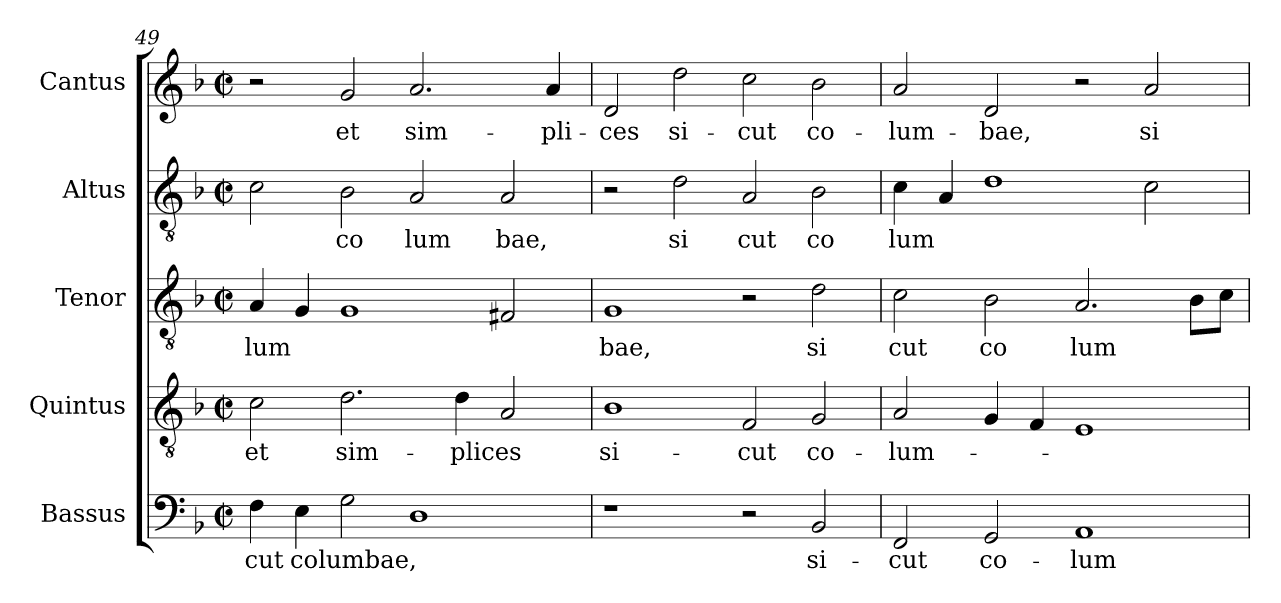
**kern	**text	**kern	**text	**kern	**text	**kern	**text	**kern	**text
*part5	*part5	*part4	*part4	*part3	*part3	*part2	*part2	*part1	*part1
*staff5	*staff5	*staff4	*staff4	*staff3	*staff3	*staff2	*staff2	*staff1	*staff1
*I"Bassus	*	*I"Quintus	*	*I"Tenor	*	*I"Altus	*	*I"Cantus	*
*clefF4	*	*clefGv2	*	*clefGv2	*	*clefGv2	*	*clefG2	*
*k[b-]	*	*k[b-]	*	*k[b-]	*	*k[b-]	*	*k[b-]	*
*F:	*	*F:	*	*F:	*	*F:	*	*F:	*
*M2/2	*	*M2/2	*	*M2/2	*	*M2/2	*	*M2/2	*
*met(c|)	*	*met(c|)	*	*met(c|)	*	*met(c|)	*	*met(c|)	*
=49	=49	=49	=49	=49	=49	=49	=49	=49	=49
!	!LO:LY:b:cj	!	!LO:LY:b:cj	!	!LO:LY:b	!	!	!	!
4F\	-cut	2c\	et	4A/	lum	2c\	.	2r	.
!	!LO:LY:b	!	!	!	!	!	!	!	!
4E\	columbae,	.	.	4G/	.	.	.	.	.
!	!	!	!LO:LY:b:cj	!	!	!	!LO:LY:b:cj	!	!LO:LY:b:cj
2G\	.	2.d\	sim-	1G	.	2B-\	co	2g/	et
!	!	!	!	!	!	!	!LO:LY:b:cj	!	!LO:LY:b:cj
1D	.	.	.	.	.	2A/	lum	2.a/	sim-
!	!	!	!LO:LY:b	!	!	!	!	!	!
.	.	4d\	-plices	.	.	.	.	.	.
!	!	!	!	!	!	!	!LO:LY:b:cj	!	!
.	.	2A/	.	2F#/	.	2A/	bae,	.	.
!	!	!	!	!	!	!	!	!	!LO:LY:b:cj
.	.	.	.	.	.	.	.	4a/	-pli-
=50	=50	=50	=50	=50	=50	=50	=50	=50	=50
!	!	!	!LO:LY:b:cj	!	!LO:LY:b:cj	!	!	!	!LO:LY:b:cj
1r	.	1B-	si-	1G	bae,	2r	.	2d/	-ces
!	!	!	!	!	!	!	!LO:LY:b:cj	!	!LO:LY:b:cj
.	.	.	.	.	.	2d\	si	2dd\	si-
!	!	!	!LO:LY:b:cj	!	!	!	!LO:LY:b:cj	!	!LO:LY:b:cj
2r	.	2F/	-cut	2r	.	2A/	cut	2cc\	-cut
!	!LO:LY:b:cj	!	!LO:LY:b:cj	!	!LO:LY:b:cj	!	!LO:LY:b:cj	!	!LO:LY:b:cj
2BB-/	si-	2G/	co-	2d\	si	2B-\	co	2b-\	co-
=51	=51	=51	=51	=51	=51	=51	=51	=51	=51
!	!LO:LY:b:cj	!	!LO:LY:b	!	!LO:LY:b:cj	!	!LO:LY:b	!	!LO:LY:b:cj
2FF/	-cut	2A/	-lum-	2c\	cut	4c\	lum	2a/	-lum-
.	.	.	.	.	.	4A/	.	.	.
!	!LO:LY:b:cj	!	!	!	!LO:LY:b:cj	!	!	!	!LO:LY:b:cj
2GG/	co-	4G/	.	2B-\	co	1d	.	2d/	-bae,
.	.	4F/	.	.	.	.	.	.	.
!	!LO:LY:b	!	!	!	!LO:LY:b	!	!	!	!
1AA	-lum-	1E	.	2.A/	lum	.	.	2r	.
!	!	!	!	!	!	!	!	!	!LO:LY:b:cj
.	.	.	.	.	.	2c\	.	2a/	si-
.	.	.	.	8B-\L	.	.	.	.	.
.	.	.	.	8c\J	.	.	.	.	.
=	=	=	=	=	=	=	=	=	=
*-	*-	*-	*-	*-	*-	*-	*-	*-	*-
